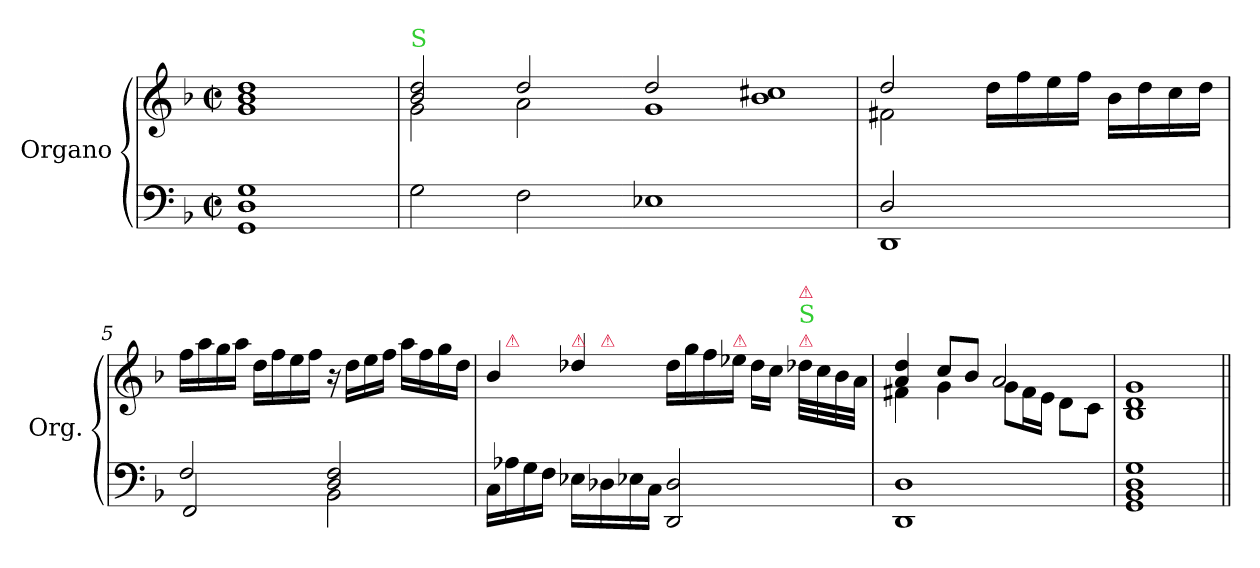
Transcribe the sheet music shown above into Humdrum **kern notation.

**kern	**kern
*part1	*part1
*staff2	*staff1
*I"Organo	*
*I'Org.	*
*clefF4	*clefG2
*k[b-]	*k[b-]
*M2/2	*M2/2
*met(c|)	*met(c|)
=1	=1
1GG/ 1D/ 1G/	1g/ 1b-/ 1dd/
=2	=2
*	*^
!	!LO:TX:a:color=limegreen:t=S	!
2G\	2b-/ 2dd/	2g\
2F\	2dd/	2a\
=3-	=3-	=3-
1E-X\	2dd/	1g\
!	!LO:N:vis=1	!
.	2b-/ 2cc#X/	.
=4	=4	=4
*^	*	*
2D/	1DD\	2dd/	2f#X\
2ryy	.	16dd\LL	2ryy
.	.	16ff\	.
.	.	16ee\	.
.	.	16ff\JJ	.
.	.	16b-\LL	.
.	.	16dd\	.
.	.	16cc\	.
.	.	16dd\JJ	.
*	*	*v	*v
=5	=5	=5
2F/	2FF/	16ff\LL
.	.	16aa\
.	.	16gg\
.	.	16aa\JJ
.	.	16dd\LL
.	.	16ff\
.	.	16ee\
.	.	16ff\JJ
2D/ 2F/	2BB-\	16r
.	.	16dd\LL
.	.	16ee\
.	.	16ff\JJ
.	.	16aa\LL
.	.	16ff\
.	.	16gg\
.	.	16dd\JJ
*v	*v	*
=6	=6
!	!LO:TX:a:color=limegreen:t=S
!	!LO:TX:a:color=crimson:t=⚠
*	*^
*	*	*^
16C/LL	4b-/	16ryy	4ryy
!	!	!LO:TX:a:color=crimson:t=⚠	!
16A-X\	.	2...ryy	.
16G\	.	.	.
16F\JJ	.	.	.
!	!LO:TX:a:color=crimson:t=⚠	!	!
16E-X\LL	4dd-X/	.	16ryy
!	!	!	!LO:TX:a:color=crimson:t=⚠
16D-X\	.	.	2ryy
16E-X\	.	.	.
16C\JJ	.	.	.
2DD/ 2D-/	16dd-\LL	.	.
.	16gg\	.	.
.	16ff\	.	.
!	!LO:TX:a:color=crimson:t=⚠	!	!
.	16ee-X\JJ	.	.
.	16dd-\LL	.	.
.	16cc\JJ	.	8.ryy
!	!LO:TX:a:color=crimson:t=⚠	!	!
!	!LO:TX:a:color=limegreen:t=S	!	!
!	!LO:TX:a:color=crimson:t=⚠	!	!
.	32dd-X\LLL	.	.
.	32cc\	.	.
.	32b-\	.	.
.	32a\JJJ	.	.
*	*	*v	*v
=7	=7	=7
1DD/ 1D/	4a/ 4dd/	4f#X\
.	8cc/L	4g\
.	8b-/J	.
.	2a/	8g\L
.	.	16f#\L
.	.	16e\JJ
.	.	8d\L
.	.	8c\J
*	*v	*v
=8	=8
1GG/ 1BB-/ 1D/ 1G/	1B-/ 1d/ 1g/
=||	=||
*-	*-
